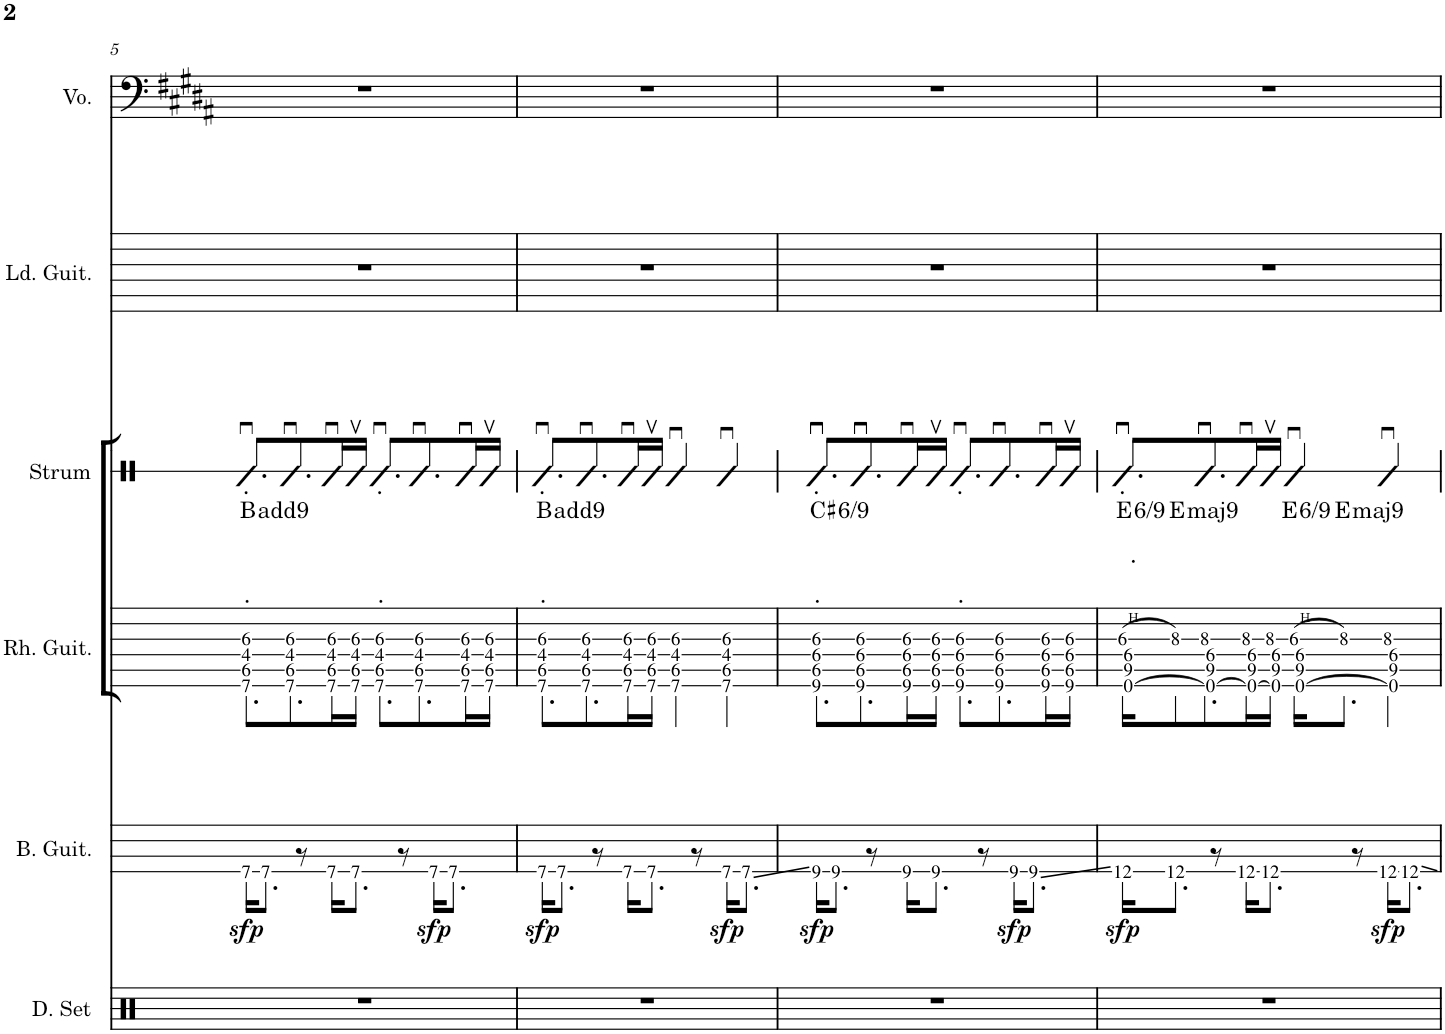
**kern	**kern	**dynam	**kern	**kern	**harte	**kern	**kern
*part6	*part5	*part5	*part4	*part3	*part3	*part2	*part1
*staff6	*staff5	*staff5	*staff4	*staff3	*	*staff2	*staff1
*I"Drumset	*I"Bass Guitar	*	*I"Rhythm Guitar	*I"Strumming	*	*I"Lead Guitar	*I"Vocals
*I'D. Set	*I'B. Guit.	*	*I'Rh. Guit.	*I'Strum	*	*I'Ld. Guit.	*I'Vo.
!!LO:PB:g=z
*clefX	*	*	*	*clefX	*	*	*clefF4
*	*Trd7c12	*	*	*	*	*	*
*k[f#c#g#d#a#]	*k[f#c#g#d#a#]	*	*k[f#c#g#d#a#]	*k[f#c#g#d#a#]	*	*k[f#c#g#d#a#]	*k[f#c#g#d#a#]
*M4/4	*M4/4	*	*M4/4	*M4/4	*	*M4/4	*M4/4
=5	=5	=5	=5	=5	=5	=5	=5
!	!	!LO:DY:b	!	!	!	!	!
1r	16BB\KL	sfp	8.BB\' 8.D#\' 8.F#\' 8.c#\'L	8.Rdu'/L	B:maj(9)	1r	1r
.	8.BB\J	.	.	.	.	.	.
.	.	.	8.BB\ 8.D#\ 8.F#\ 8.c#\	8.Rdu/	.	.	.
.	8r	.	.	.	.	.	.
.	16BB\KL	.	16BB\ 16D#\ 16F#\ 16c#\L	16Rdu/L	.	.	.
.	8.BB\J	.	16BB\ 16D#\ 16F#\ 16c#\JJ	16Rdv/JJ	.	.	.
.	.	.	8.BB\' 8.D#\' 8.F#\' 8.c#\'L	8.Rdu'/L	.	.	.
.	8r	.	.	.	.	.	.
.	.	.	8.BB\ 8.D#\ 8.F#\ 8.c#\	8.Rdu/	.	.	.
!	!	!LO:DY:b	!	!	!	!	!
.	16BB\KL	sfp	.	.	.	.	.
.	8.BB\J	.	.	.	.	.	.
.	.	.	16BB\ 16D#\ 16F#\ 16c#\L	16Rdu/L	.	.	.
.	.	.	16BB\ 16D#\ 16F#\ 16c#\JJ	16Rdv/JJ	.	.	.
=6	=6	=6	=6	=6	=6	=6	=6
!	!	!LO:DY:b	!	!	!	!	!
1r	16BB\KL	sfp	8.BB\' 8.D#\' 8.F#\' 8.c#\'L	8.Rdu'/L	B:maj(9)	1r	1r
.	8.BB\J	.	.	.	.	.	.
.	.	.	8.BB\ 8.D#\ 8.F#\ 8.c#\	8.Rdu/	.	.	.
.	8r	.	.	.	.	.	.
.	16BB\KL	.	16BB\ 16D#\ 16F#\ 16c#\L	16Rdu/L	.	.	.
.	8.BB\J	.	16BB\ 16D#\ 16F#\ 16c#\JJ	16Rdv/JJ	.	.	.
.	.	.	4BB\ 4D#\ 4F#\ 4c#\	4Rdu/	.	.	.
.	8r	.	.	.	.	.	.
!	!	!LO:DY:b	!	!	!	!	!
.	16BB\KL	sfp	4BB\ 4D#\ 4F#\ 4c#\	4Rdu/	.	.	.
.	8.BB\J	.	.	.	.	.	.
=7	=7	=7	=7	=7	=7	=7	=7
!	!	!LO:DY:b	!	!	!LO:H:kt=/6	!	!
1r	16C#\KL	sfp	8.C#\' 8.D#\' 8.G#\' 8.c#\'L	8.Rdu'/L	C#:maj6(9)	1r	1r
.	8.C#\J	.	.	.	.	.	.
.	.	.	8.C#\ 8.D#\ 8.G#\ 8.c#\	8.Rdu/	.	.	.
.	8r	.	.	.	.	.	.
.	16C#\KL	.	16C#\ 16D#\ 16G#\ 16c#\L	16Rdu/L	.	.	.
.	8.C#\J	.	16C#\ 16D#\ 16G#\ 16c#\JJ	16Rdv/JJ	.	.	.
.	.	.	8.C#\' 8.D#\' 8.G#\' 8.c#\'L	8.Rdu'/L	.	.	.
.	8r	.	.	.	.	.	.
.	.	.	8.C#\ 8.D#\ 8.G#\ 8.c#\	8.Rdu/	.	.	.
!	!	!LO:DY:b	!	!	!	!	!
.	16C#\KL	sfp	.	.	.	.	.
.	8.C#\J	.	.	.	.	.	.
.	.	.	16C#\ 16D#\ 16G#\ 16c#\L	16Rdu/L	.	.	.
.	.	.	16C#\ 16D#\ 16G#\ 16c#\JJ	16Rdv/JJ	.	.	.
=8	=8	=8	=8	=8	=8	=8	=8
*	*	*	*^	*^	*	*	*
!	!	!	!LO:TX:a:t=H	!	!	!	!	!	!
!	!	!LO:DY:b	!	!	!	!	!LO:H:kt=/6	!	!
1r	16E\KL	sfp	[8.EE' 8.F#' 8.G#'L	(>16c#\KL	8.Rdu'/L	16ryy	E:maj6(9)	1r	1r
!	!	!	!	!	!	!	!LO:H:kt=maj9	!	!
.	8.E\J	.	.	8d#\)	.	8Rd	E:maj9	.	.
.	.	.	8.EE_ 8.F# 8.G#	8.d#\	8.Rdu/	16ryy	.	.	.
.	8r	.	.	.	.	4ryy	.	.	.
.	16E\KL	.	16EE_ 16F# 16G#L	16d#\L	16Rdu/L	.	.	.	.
.	8.E\J	.	16EE] 16F# 16G#JJ	16d#\JJ	16Rdv/JJ	.	.	.	.
!	!	!	!LO:TX:a:t=H	!	!	!	!	!	!
!	!	!	!	!	!	!	!LO:H:kt=/6	!	!
.	.	.	[4EE 4F# 4G#	(>16c#\KL	4Rdu/	16ryy	E:maj6(9)	.	.
!	!	!	!	!	!	!	!LO:H:kt=maj9	!	!
.	.	.	.	8.d#\J)	.	8Rd	E:maj9	.	.
.	8r	.	.	.	.	.	.	.	.
.	.	.	.	.	.	16ryy	.	.	.
!	!	!LO:DY:b	!	!	!	!	!	!	!
.	16E\KL	sfp	4EE] 4F# 4G#	4d#\	4Rdu/	4ryy	.	.	.
.	8.E\J	.	.	.	.	.	.	.	.
*	*	*	*v	*v	*	*	*	*	*
*	*	*	*	*v	*v	*	*	*
=	=	=	=	=	=	=	=
*-	*-	*-	*-	*-	*-	*-	*-
